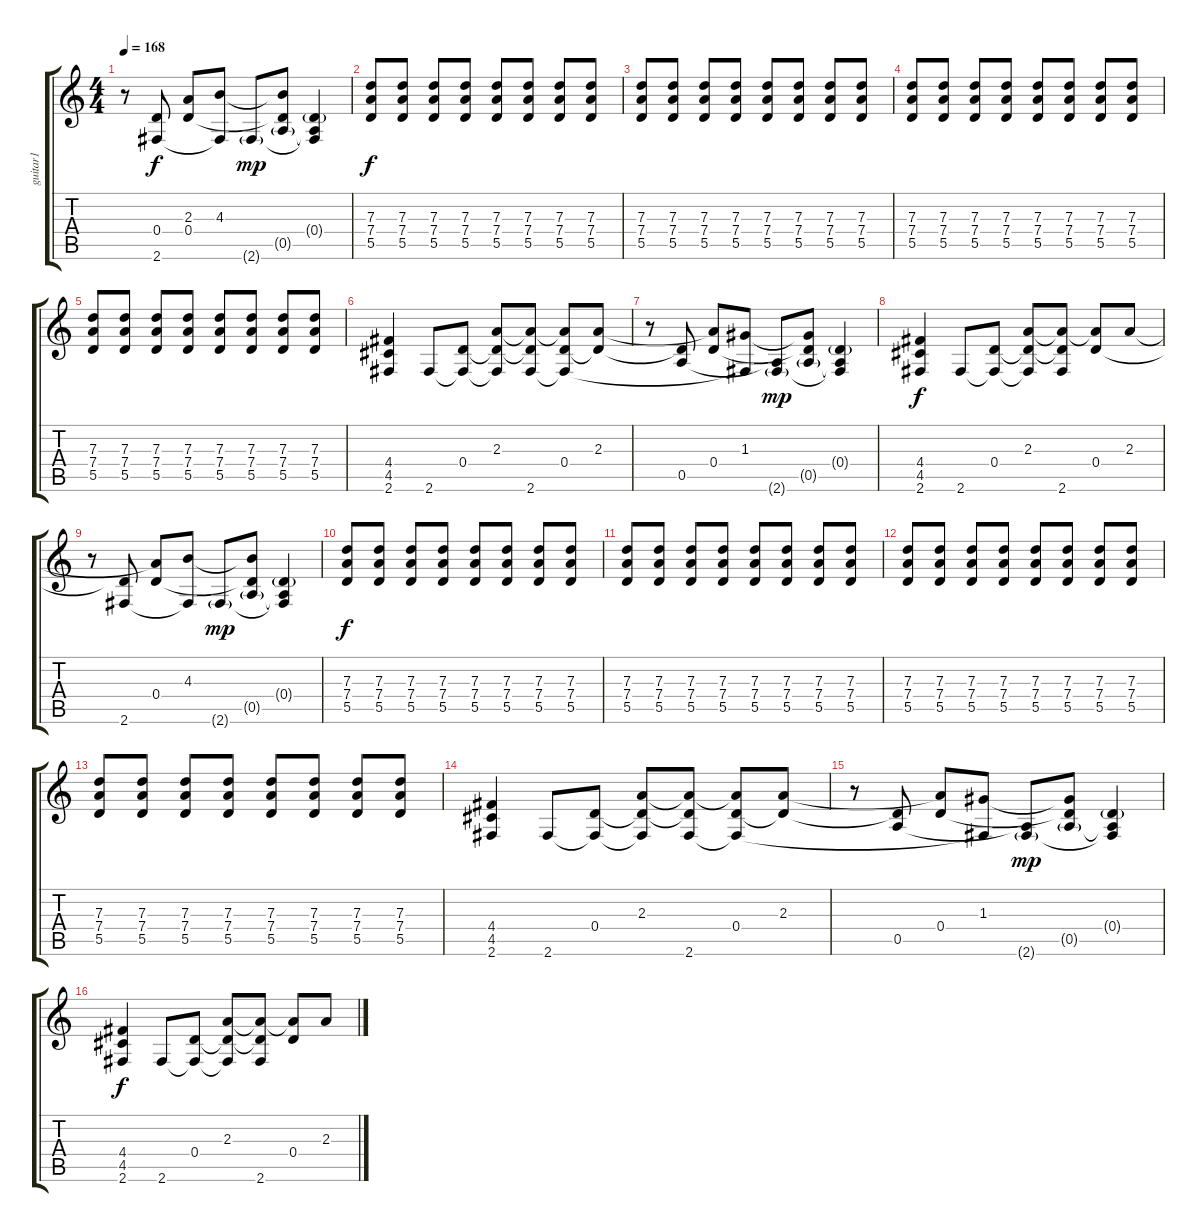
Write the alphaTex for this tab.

\track ("guitar1" "guitar1") {instrument electricguitarclean}
\staff {score tabs}
\tuning (E4 B3 G3 D3 A2 E2) {hide}
\ts (4 4)
\tempo 168
\clef g2
\ks c
r.8{dy f} (0.4{t} 2.6).8 (2.3{t} 0.4).8 (4.3 2.6{t}).8 2.6{g}.8{dy mp} (4.3{t} 0.4{t} 0.5{g}).8 (0.4{g} 0.5{t} 2.6{t}).4 |
(7.3 7.4 5.5).8{dy f instrument overdrivenguitar} (7.3 7.4 5.5).8 (7.3 7.4 5.5).8 (7.3 7.4 5.5).8 (7.3 7.4 5.5).8 (7.3 7.4 5.5).8 (7.3 7.4 5.5).8 (7.3 7.4 5.5).8 |
(7.3 7.4 5.5).8 (7.3 7.4 5.5).8 (7.3 7.4 5.5).8 (7.3 7.4 5.5).8 (7.3 7.4 5.5).8 (7.3 7.4 5.5).8 (7.3 7.4 5.5).8 (7.3 7.4 5.5).8 |
(7.3 7.4 5.5).8 (7.3 7.4 5.5).8 (7.3 7.4 5.5).8 (7.3 7.4 5.5).8 (7.3 7.4 5.5).8 (7.3 7.4 5.5).8 (7.3 7.4 5.5).8 (7.3 7.4 5.5).8 |
(7.3 7.4 5.5).8 (7.3 7.4 5.5).8 (7.3 7.4 5.5).8 (7.3 7.4 5.5).8 (7.3 7.4 5.5).8 (7.3 7.4 5.5).8 (7.3 7.4 5.5).8 (7.3 7.4 5.5).8 |
(4.4 4.5 2.6).4 2.6.8{instrument electricguitarclean} (0.4 2.6{t}).8 (2.3 0.4{t} 2.6{t}).8 (2.3{t} 0.4{t} 2.6).8 (2.3{t} 0.4 2.6{t}).8 (2.3 0.4{t}).8 |
r.8 (0.4{t} 0.5).8 (2.3{t} 0.4).8 (1.3 2.6{t}).8 (0.5{t} 2.6{g}).8{dy mp} (1.3{t} 0.4{t} 0.5{g}).8 (0.4{g} 0.5{t} 2.6{t}).4 |
(4.4 4.5 2.6).4{dy f instrument distortionguitar} 2.6.8{instrument electricguitarclean} (0.4 2.6{t}).8 (2.3 0.4{t} 2.6{t}).8 (2.3{t} 0.4{t} 2.6).8 (2.3{t} 0.4).8 2.3.8 |
r.8 (0.4{t} 2.6).8 (2.3{t} 0.4).8 (4.3 2.6{t}).8 2.6{g}.8{dy mp} (4.3{t} 0.4{t} 0.5{g}).8 (0.4{g} 0.5{t} 2.6{t}).4 |
(7.3 7.4 5.5).8{dy f instrument overdrivenguitar} (7.3 7.4 5.5).8 (7.3 7.4 5.5).8 (7.3 7.4 5.5).8 (7.3 7.4 5.5).8 (7.3 7.4 5.5).8 (7.3 7.4 5.5).8 (7.3 7.4 5.5).8 |
(7.3 7.4 5.5).8 (7.3 7.4 5.5).8 (7.3 7.4 5.5).8 (7.3 7.4 5.5).8 (7.3 7.4 5.5).8 (7.3 7.4 5.5).8 (7.3 7.4 5.5).8 (7.3 7.4 5.5).8 |
(7.3 7.4 5.5).8 (7.3 7.4 5.5).8 (7.3 7.4 5.5).8 (7.3 7.4 5.5).8 (7.3 7.4 5.5).8 (7.3 7.4 5.5).8 (7.3 7.4 5.5).8 (7.3 7.4 5.5).8 |
(7.3 7.4 5.5).8 (7.3 7.4 5.5).8 (7.3 7.4 5.5).8 (7.3 7.4 5.5).8 (7.3 7.4 5.5).8 (7.3 7.4 5.5).8 (7.3 7.4 5.5).8 (7.3 7.4 5.5).8 |
(4.4 4.5 2.6).4 2.6.8{instrument electricguitarclean} (0.4 2.6{t}).8 (2.3 0.4{t} 2.6{t}).8 (2.3{t} 0.4{t} 2.6).8 (2.3{t} 0.4 2.6{t}).8 (2.3 0.4{t}).8 |
r.8 (0.4{t} 0.5).8 (2.3{t} 0.4).8 (1.3 2.6{t}).8 (0.5{t} 2.6{g}).8{dy mp} (1.3{t} 0.4{t} 0.5{g}).8 (0.4{g} 0.5{t} 2.6{t}).4 |
(4.4 4.5 2.6).4{dy f instrument distortionguitar} 2.6.8{instrument electricguitarclean} (0.4 2.6{t}).8 (2.3 0.4{t} 2.6{t}).8 (2.3{t} 0.4{t} 2.6).8 (2.3{t} 0.4).8 2.3.8
